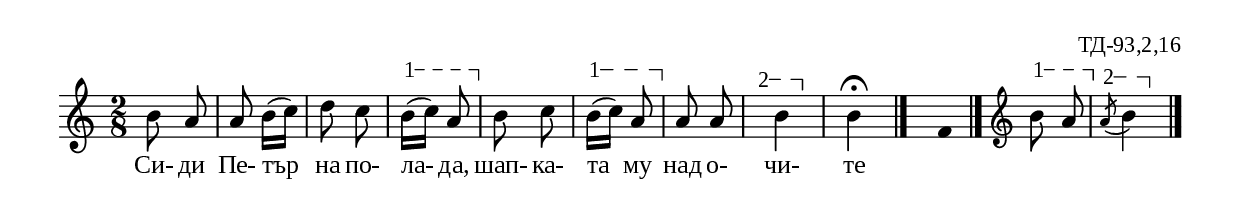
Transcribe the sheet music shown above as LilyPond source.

%{
laz_093_2_16
%}

\include "td-preamble.ly"

\score {
\relative c'' {
%%\tempo 4 = 138
\time 2/8
b8 a | a b16( c) | d8 c | 
\varA
b16\startTextSpan( c) a8\stopTextSpan | 
b8 c | 
\varA
b16\startTextSpan( c) a8\stopTextSpan | 
a a | 
\varB
\set Score.measureLength = #(ly:make-moment 3 8)
s8\startTextSpan b4\stopTextSpan | 
\set Score.measureLength = #(ly:make-moment 2 8)
b\fermata
 \bar "|." 
 s8 \fixB f \fixC
 \bar "|." 
\set Score.measureLength = #(ly:make-moment 1 16)  
 s16 \bar ""  
 \set Score.measureLength = #(ly:make-moment 2 8)  
 \clef treble 
\varA
b8\startTextSpan a\stopTextSpan | 
\varB
\acciaccatura a8\startTextSpan b4\stopTextSpan | 
 \bar "|." 
}
\addlyrics { Си- ди Пе- тър на по- ла- да, шап- ка- та му над о- чи- те }
%
\layout {
  indent = #0
  line-width = 190\mm
  ragged-right=##f
}
%
\midi { 
	\context {
		\Score
		tempoWholesPerMinute = #(ly:make-moment 138 4)
		}
	}
}
%
\header{
  opus = "ТД-93,2,16"
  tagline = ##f
}


